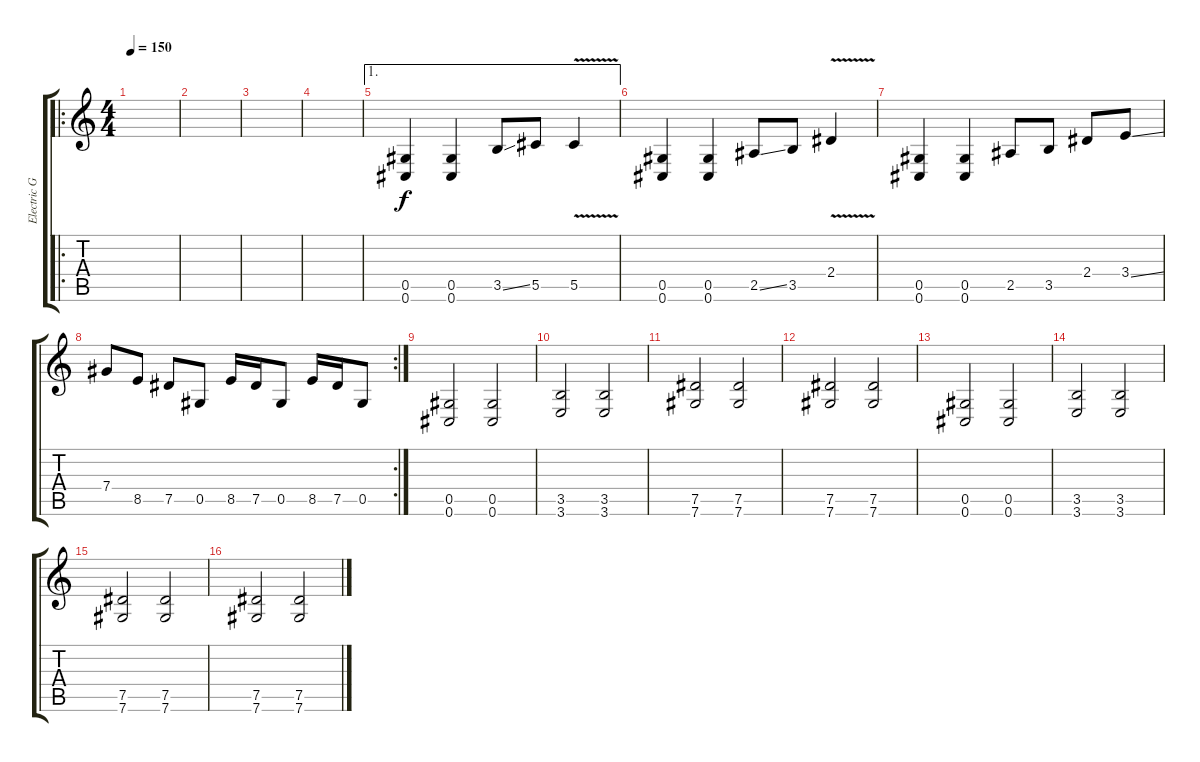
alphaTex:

\track ("Electric Guitar" "Electric G") {instrument distortionguitar}
\staff {score tabs}
\tuning (Eb4 Bb3 Gb3 Db3 Ab2 Db2) {hide}
\ro
\ts (4 4)
\tempo 150
\clef g2
\ks c
|
|
|
|
\ae 1
(0.5 0.6).4 (0.5 0.6).4 3.5{ss}.8 5.5.8 5.5{v}.4 |
(0.5 0.6).4 (0.5 0.6).4 2.5{ss}.8 3.5.8 2.4{v}.4 |
(0.5 0.6).4 (0.5 0.6).4 2.5.8 3.5.8 2.4.8 3.4{ss}.8 |
\rc 2
7.4.8 8.5.8 7.5.8 0.5.8 8.5.16 7.5.16 0.5.8 8.5.16 7.5.16 0.5.8 |
(0.5 0.6).2 (0.5 0.6).2 |
(3.5 3.6).2 (3.5 3.6).2 |
(7.5 7.6).2 (7.5 7.6).2 |
(7.5 7.6).2 (7.5 7.6).2 |
(0.5 0.6).2 (0.5 0.6).2 |
(3.5 3.6).2 (3.5 3.6).2 |
(7.5 7.6).2 (7.5 7.6).2 |
(7.5 7.6).2 (7.5 7.6).2
